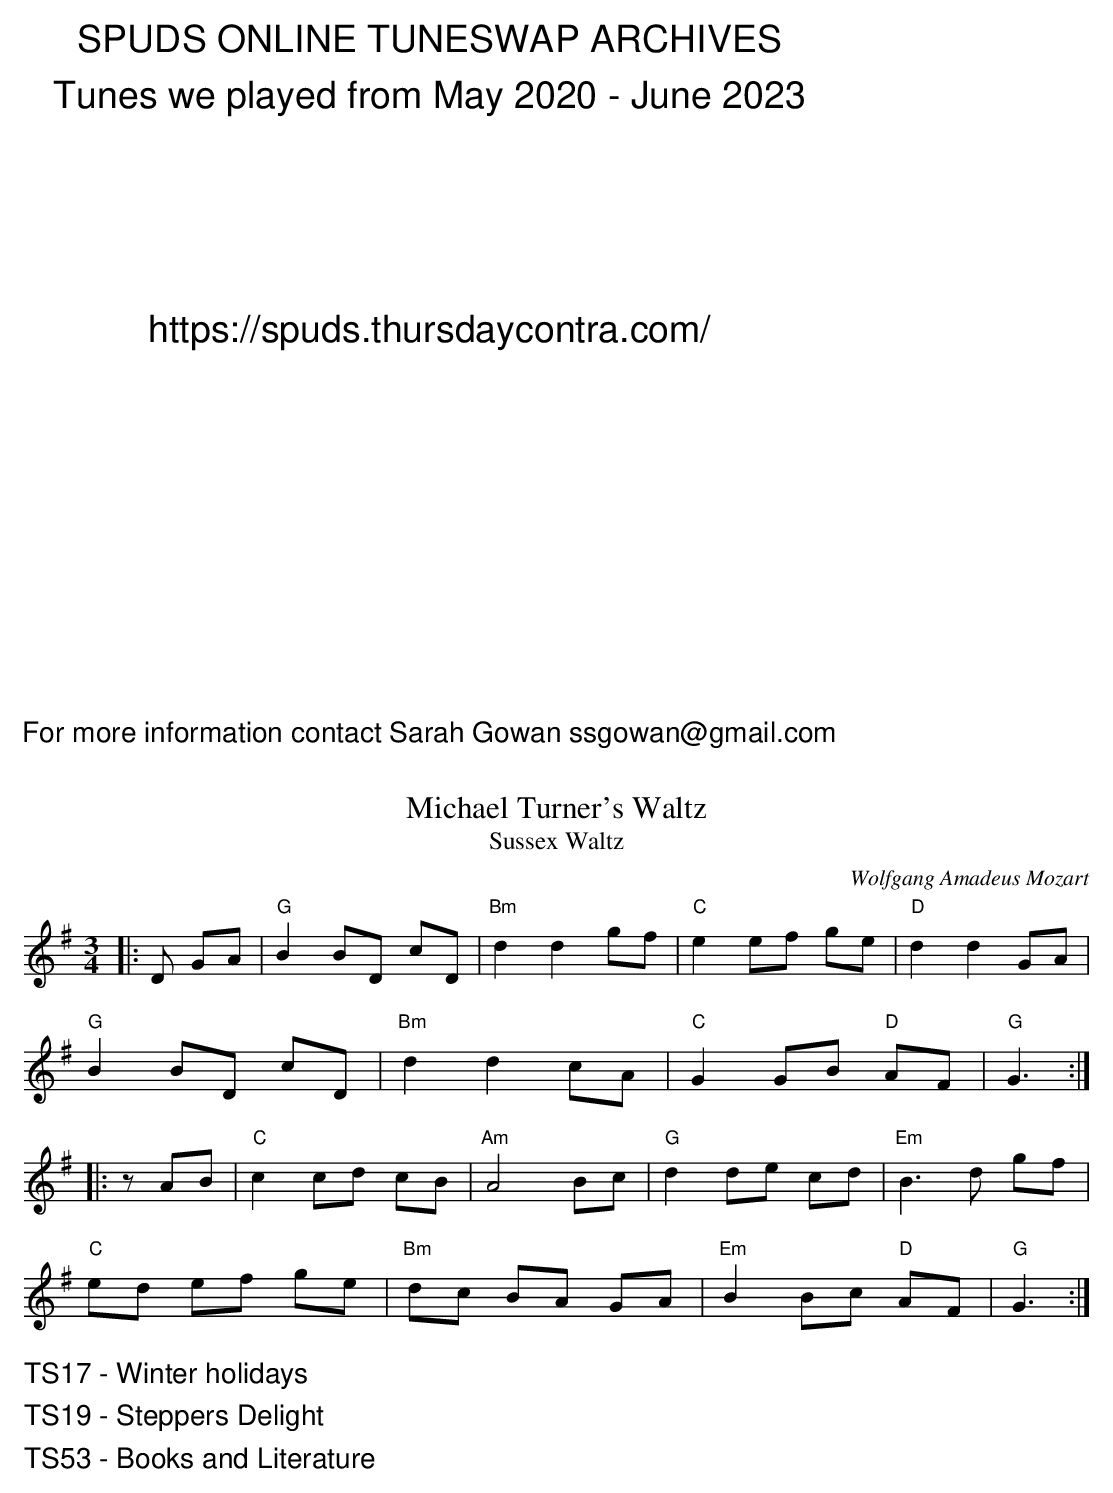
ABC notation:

X:1
T:Michael Turner's Waltz
T:Sussex Waltz
C:Wolfgang Amadeus Mozart
M:3/4
L:1/8
K:G
|:D GA|"G"B2BD cD|"Bm"d2d2gf|"C"e2ef ge|"D"d2d2GA|
"G"B2BD cD|"Bm"d2d2cA|"C"G2GB "D"AF|"G"G3:|
|:zAB|"C"c2cd cB|"Am"A4Bc|"G"d2de cd|"Em"B3d gf|
"C"ed ef ge|"Bm"dc BA GA|"Em"B2Bc "D"AF|"G"G3:|
